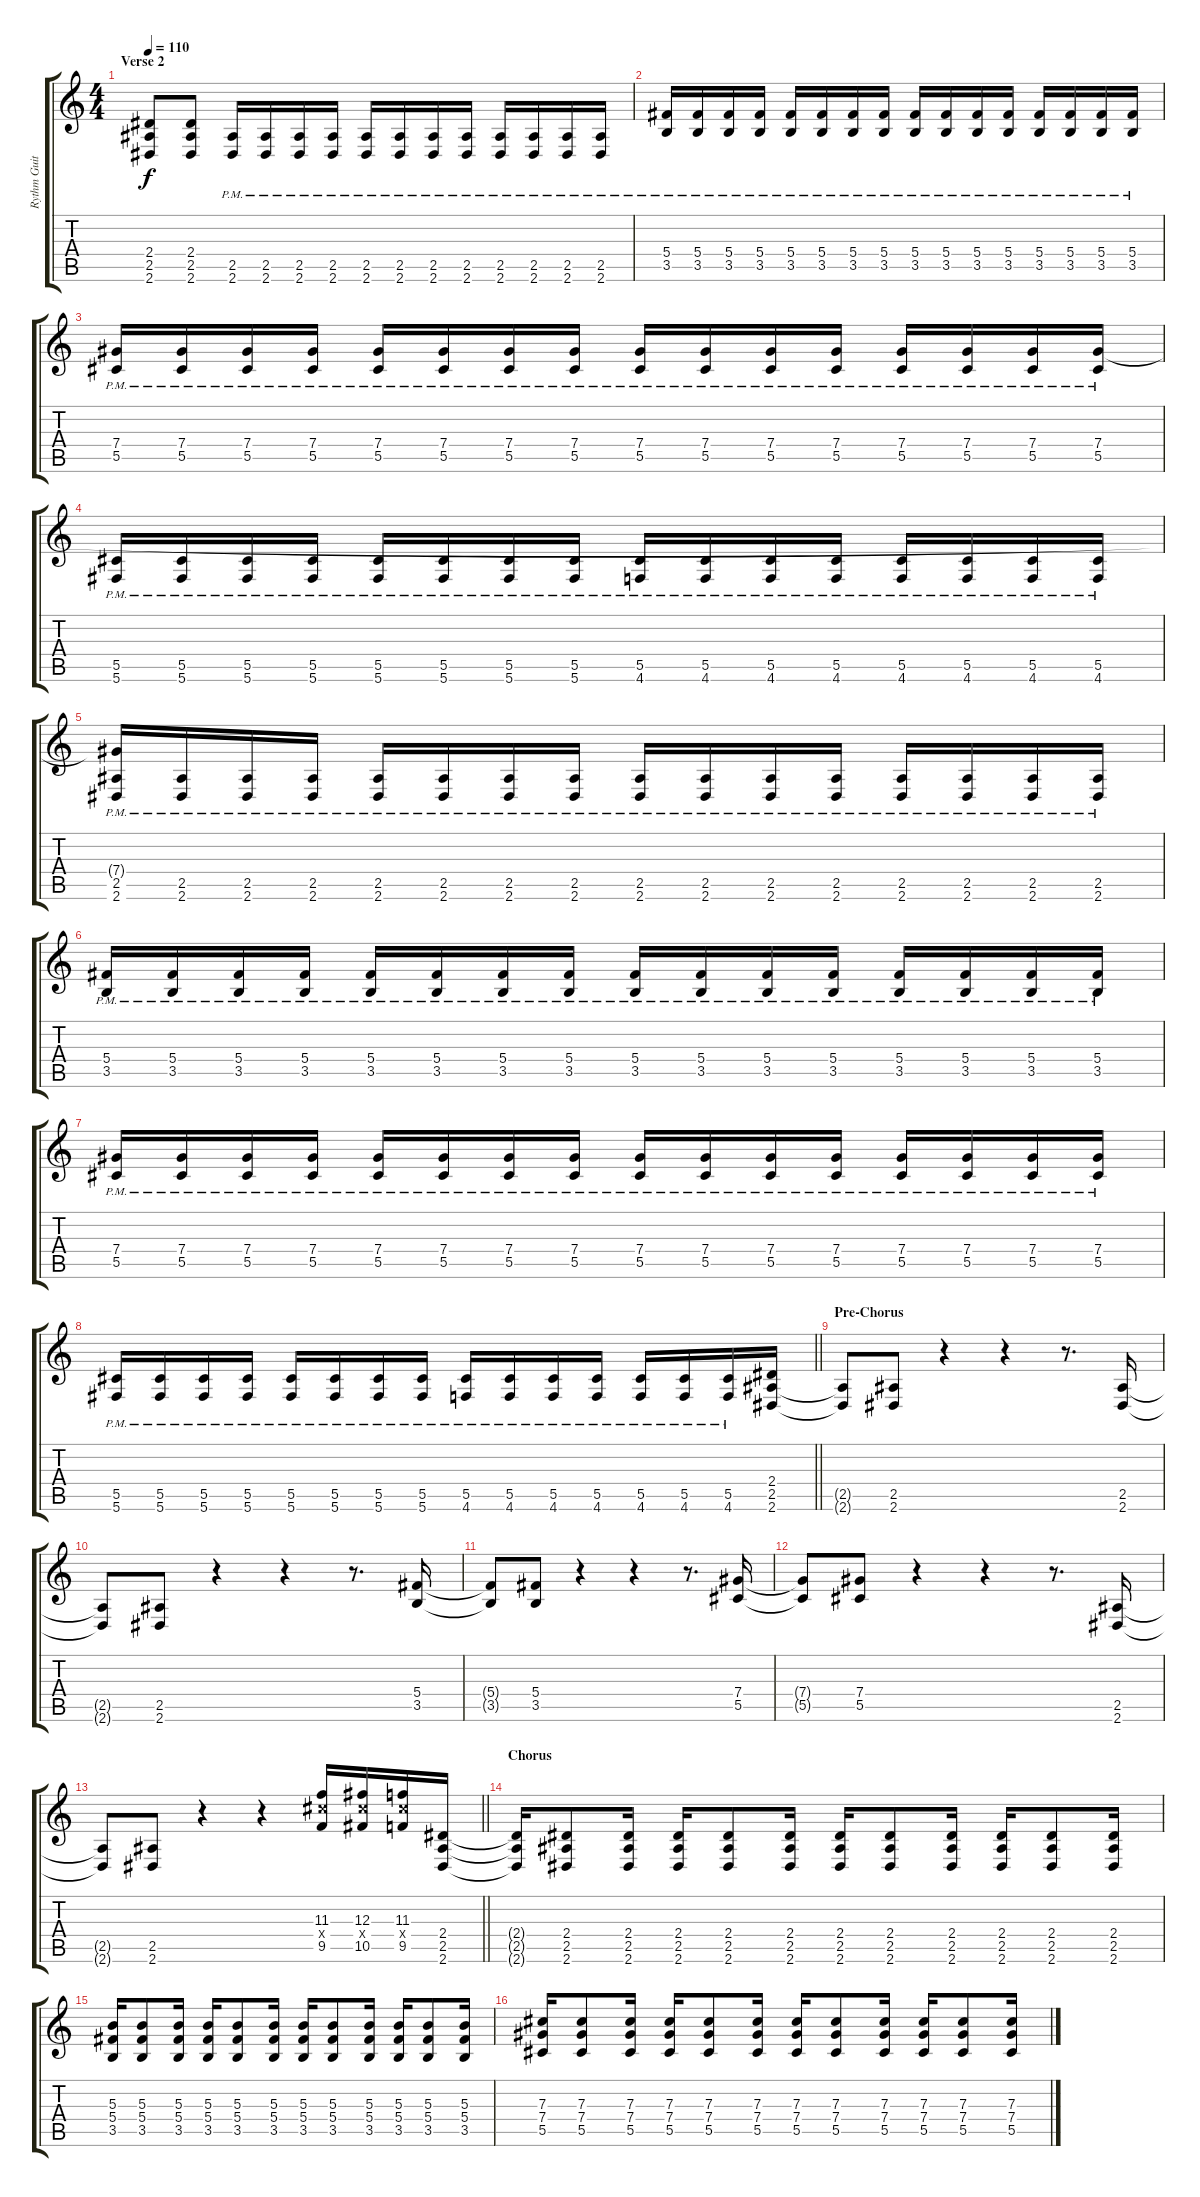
\track ("Rythm Guitar" "Rythm Guit") {instrument distortionguitar}
\staff {score tabs}
\tuning (Eb4 Bb3 Gb3 Db3 Ab2 Db2) {hide}
\ts (4 4)
\section ("" "Verse 2")
\tempo 110
\clef g2
\ks c
(2.4{t} 2.5{t} 2.6{t}).8{dy f} (2.4 2.5 2.6).8 (2.5{pm} 2.6{pm}).16 (2.5{pm} 2.6{pm}).16 (2.5{pm} 2.6{pm}).16 (2.5{pm} 2.6{pm}).16 (2.5{pm} 2.6{pm}).16 (2.5{pm} 2.6{pm}).16 (2.5{pm} 2.6{pm}).16 (2.5{pm} 2.6{pm}).16 (2.5{pm} 2.6{pm}).16 (2.5{pm} 2.6{pm}).16 (2.5{pm} 2.6{pm}).16 (2.5{pm} 2.6{pm}).16 |
(5.4{pm} 3.5{pm}).16 (5.4{pm} 3.5{pm}).16 (5.4{pm} 3.5{pm}).16 (5.4{pm} 3.5{pm}).16 (5.4{pm} 3.5{pm}).16 (5.4{pm} 3.5{pm}).16 (5.4{pm} 3.5{pm}).16 (5.4{pm} 3.5{pm}).16 (5.4{pm} 3.5{pm}).16 (5.4{pm} 3.5{pm}).16 (5.4{pm} 3.5{pm}).16 (5.4{pm} 3.5{pm}).16 (5.4{pm} 3.5{pm}).16 (5.4{pm} 3.5{pm}).16 (5.4{pm} 3.5{pm}).16 (5.4{pm} 3.5{pm}).16 |
(7.4{pm} 5.5{pm}).16 (7.4{pm} 5.5{pm}).16 (7.4{pm} 5.5{pm}).16 (7.4{pm} 5.5{pm}).16 (7.4{pm} 5.5{pm}).16 (7.4{pm} 5.5{pm}).16 (7.4{pm} 5.5{pm}).16 (7.4{pm} 5.5{pm}).16 (7.4{pm} 5.5{pm}).16 (7.4{pm} 5.5{pm}).16 (7.4{pm} 5.5{pm}).16 (7.4{pm} 5.5{pm}).16 (7.4{pm} 5.5{pm}).16 (7.4{pm} 5.5{pm}).16 (7.4{pm} 5.5{pm}).16 (7.4{pm} 5.5{pm}).16 |
(5.5{pm} 5.6{pm}).16 (5.5{pm} 5.6{pm}).16 (5.5{pm} 5.6{pm}).16 (5.5{pm} 5.6{pm}).16 (5.5{pm} 5.6{pm}).16 (5.5{pm} 5.6{pm}).16 (5.5{pm} 5.6{pm}).16 (5.5{pm} 5.6{pm}).16 (5.5{pm} 4.6{pm}).16 (5.5{pm} 4.6{pm}).16 (5.5{pm} 4.6{pm}).16 (5.5{pm} 4.6{pm}).16 (5.5{pm} 4.6{pm}).16 (5.5{pm} 4.6{pm}).16 (5.5{pm} 4.6{pm}).16 (5.5{pm} 4.6{pm}).16 |
(7.4{t} 2.5{pm} 2.6{pm}).16 (2.5{pm} 2.6{pm}).16 (2.5{pm} 2.6{pm}).16 (2.5{pm} 2.6{pm}).16 (2.5{pm} 2.6{pm}).16 (2.5{pm} 2.6{pm}).16 (2.5{pm} 2.6{pm}).16 (2.5{pm} 2.6{pm}).16 (2.5{pm} 2.6{pm}).16 (2.5{pm} 2.6{pm}).16 (2.5{pm} 2.6{pm}).16 (2.5{pm} 2.6{pm}).16 (2.5{pm} 2.6{pm}).16 (2.5{pm} 2.6{pm}).16 (2.5{pm} 2.6{pm}).16 (2.5{pm} 2.6{pm}).16 |
(5.4{pm} 3.5{pm}).16 (5.4{pm} 3.5{pm}).16 (5.4{pm} 3.5{pm}).16 (5.4{pm} 3.5{pm}).16 (5.4{pm} 3.5{pm}).16 (5.4{pm} 3.5{pm}).16 (5.4{pm} 3.5{pm}).16 (5.4{pm} 3.5{pm}).16 (5.4{pm} 3.5{pm}).16 (5.4{pm} 3.5{pm}).16 (5.4{pm} 3.5{pm}).16 (5.4{pm} 3.5{pm}).16 (5.4{pm} 3.5{pm}).16 (5.4{pm} 3.5{pm}).16 (5.4{pm} 3.5{pm}).16 (5.4{pm} 3.5{pm}).16 |
(7.4{pm} 5.5{pm}).16 (7.4{pm} 5.5{pm}).16 (7.4{pm} 5.5{pm}).16 (7.4{pm} 5.5{pm}).16 (7.4{pm} 5.5{pm}).16 (7.4{pm} 5.5{pm}).16 (7.4{pm} 5.5{pm}).16 (7.4{pm} 5.5{pm}).16 (7.4{pm} 5.5{pm}).16 (7.4{pm} 5.5{pm}).16 (7.4{pm} 5.5{pm}).16 (7.4{pm} 5.5{pm}).16 (7.4{pm} 5.5{pm}).16 (7.4{pm} 5.5{pm}).16 (7.4{pm} 5.5{pm}).16 (7.4{pm} 5.5{pm}).16 |
\barLineRight lightlight
(5.5{pm} 5.6{pm}).16 (5.5{pm} 5.6{pm}).16 (5.5{pm} 5.6{pm}).16 (5.5{pm} 5.6{pm}).16 (5.5{pm} 5.6{pm}).16 (5.5{pm} 5.6{pm}).16 (5.5{pm} 5.6{pm}).16 (5.5{pm} 5.6{pm}).16 (5.5{pm} 4.6{pm}).16 (5.5{pm} 4.6{pm}).16 (5.5{pm} 4.6{pm}).16 (5.5{pm} 4.6{pm}).16 (5.5{pm} 4.6{pm}).16 (5.5{pm} 4.6{pm}).16 (5.5{pm} 4.6{pm}).16 (2.4 2.5 2.6).16 |
\section ("" "Pre-Chorus")
(2.5{t} 2.6{t}).8 (2.5 2.6).8 r.4 r.4 r.8{d} (2.5 2.6).16 |
(2.5{t} 2.6{t}).8 (2.5 2.6).8 r.4 r.4 r.8{d} (5.4 3.5).16 |
(5.4{t} 3.5{t}).8 (5.4 3.5).8 r.4 r.4 r.8{d} (7.4 5.5).16 |
(7.4{t} 5.5{t}).8 (7.4 5.5).8 r.4 r.4 r.8{d} (2.5 2.6).16 |
\barLineRight lightlight
(2.5{t} 2.6{t}).8 (2.5 2.6).8 r.4 r.4 (11.3 12.4{x} 9.5).16 (12.3 12.4{x} 10.5).16 (11.3 12.4{x} 9.5).16 (2.4 2.5 2.6).16 |
\section ("" "Chorus")
(2.4{t} 2.5{t} 2.6{t}).16 (2.4 2.5 2.6).8 (2.4 2.5 2.6).16 (2.4 2.5 2.6).16 (2.4 2.5 2.6).8 (2.4 2.5 2.6).16 (2.4 2.5 2.6).16 (2.4 2.5 2.6).8 (2.4 2.5 2.6).16 (2.4 2.5 2.6).16 (2.4 2.5 2.6).8 (2.4 2.5 2.6).16 |
(5.3 5.4 3.5).16 (5.3 5.4 3.5).8 (5.3 5.4 3.5).16 (5.3 5.4 3.5).16 (5.3 5.4 3.5).8 (5.3 5.4 3.5).16 (5.3 5.4 3.5).16 (5.3 5.4 3.5).8 (5.3 5.4 3.5).16 (5.3 5.4 3.5).16 (5.3 5.4 3.5).8 (5.3 5.4 3.5).16 |
(7.3 7.4 5.5).16 (7.3 7.4 5.5).8 (7.3 7.4 5.5).16 (7.3 7.4 5.5).16 (7.3 7.4 5.5).8 (7.3 7.4 5.5).16 (7.3 7.4 5.5).16 (7.3 7.4 5.5).8 (7.3 7.4 5.5).16 (7.3 7.4 5.5).16 (7.3 7.4 5.5).8 (7.3 7.4 5.5).16
